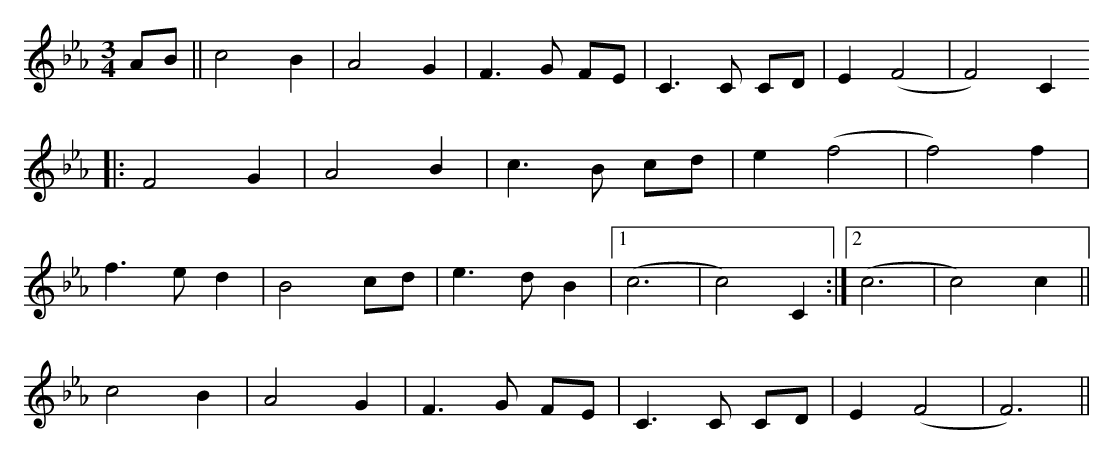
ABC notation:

X:1
M:3/4
K:Fdor
AB||c4 B2|A4 G2|F3 G FE|C3 C CD|E2 (F4|F4) C2
|:F4 G2|A4 B2|c3 B cd|e2 (f4|f4) f2|
f3 e d2|B4 cd|e3 d B2|1 (c6|c4) C2:|2 (c6|c4) c2||
c4 B2|A4 G2|F3 G FE|C3 C CD|E2 (F4|F6)||
